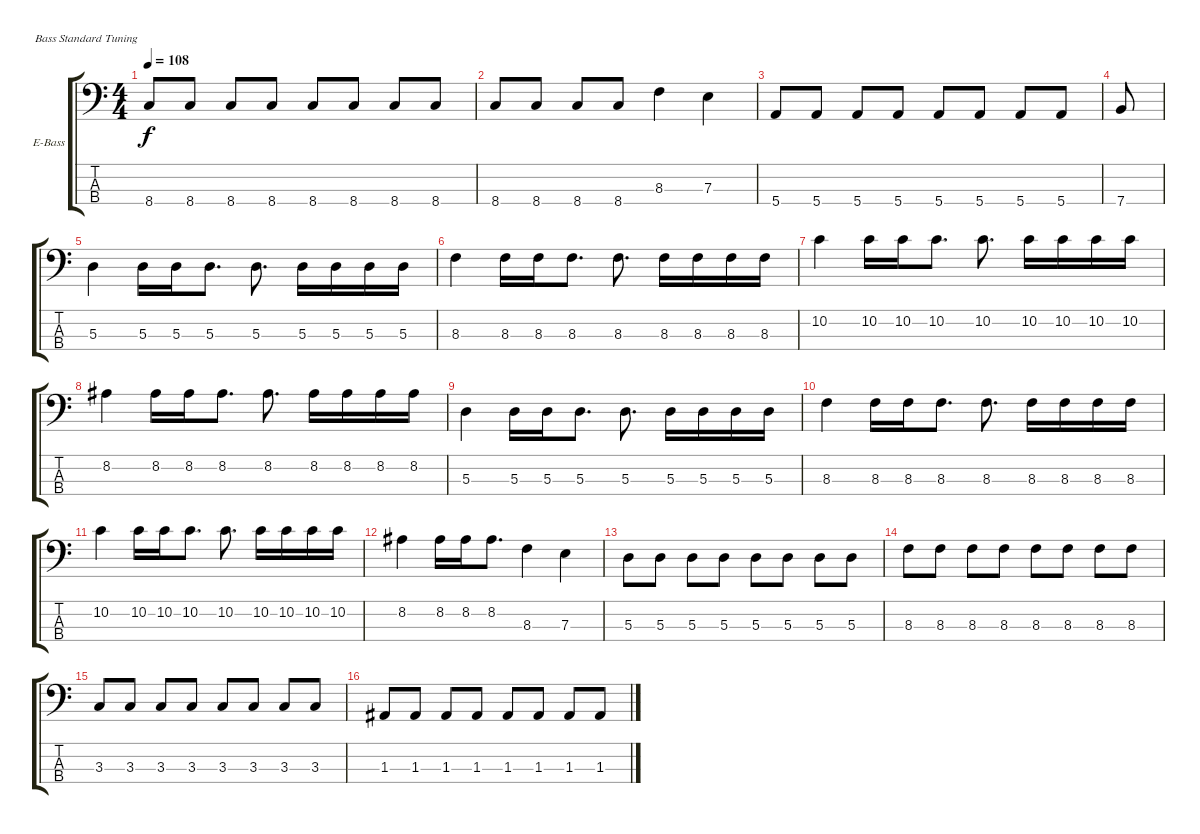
\defaultSystemsLayout 4
\bracketExtendMode groupsimilarinstruments
\firstSystemTrackNameOrientation horizontal
\otherSystemsTrackNameOrientation horizontal
\track ("Electric Bass" "E-Bass") {instrument electricbassfinger}
\staff {score tabs}
\tuning (G2 D2 A1 E1)
\ts (4 4)
\tempo 108
\clef f4
\scale
0.333333
\ks c
8.4.8{dy f} 8.4.8 8.4.8 8.4.8 8.4.8 8.4.8 8.4.8 8.4.8 |
\scale
0.333333 8.4.8 8.4.8 8.4.8 8.4.8 8.3.4 7.3.4 |
\scale
0.333333 5.4.8 5.4.8 5.4.8 5.4.8 5.4.8 5.4.8 5.4.8 5.4.8 |
\scale
0.333333 7.4.8 |
\scale
0.333333 5.3.4 5.3.16 5.3.16 5.3.8{d} 5.3.8{d} 5.3.16 5.3.16 5.3.16 5.3.16 |
\scale
0.333333 8.3.4 8.3.16 8.3.16 8.3.8{d} 8.3.8{d} 8.3.16 8.3.16 8.3.16 8.3.16 |
\scale
0.333333 10.2.4 10.2.16 10.2.16 10.2.8{d} 10.2.8{d} 10.2.16 10.2.16 10.2.16 10.2.16 |
\scale
0.333333 8.2.4 8.2.16 8.2.16 8.2.8{d} 8.2.8{d} 8.2.16 8.2.16 8.2.16 8.2.16 |
\scale
0.333333 5.3.4 5.3.16 5.3.16 5.3.8{d} 5.3.8{d} 5.3.16 5.3.16 5.3.16 5.3.16 |
\scale
0.333333 8.3.4 8.3.16 8.3.16 8.3.8{d} 8.3.8{d} 8.3.16 8.3.16 8.3.16 8.3.16 |
\scale
0.333333 10.2.4 10.2.16 10.2.16 10.2.8{d} 10.2.8{d} 10.2.16 10.2.16 10.2.16 10.2.16 |
\scale
0.333333 8.2.4 8.2.16 8.2.16 8.2.8{d} 8.3.4 7.3.4 |
\scale
0.333333 5.3.8 5.3.8 5.3.8 5.3.8 5.3.8 5.3.8 5.3.8 5.3.8 |
\scale
0.333333 8.3.8 8.3.8 8.3.8 8.3.8 8.3.8 8.3.8 8.3.8 8.3.8 |
\scale
0.333333 3.3.8 3.3.8 3.3.8 3.3.8 3.3.8 3.3.8 3.3.8 3.3.8 |
\scale
0.333333 1.3.8 1.3.8 1.3.8 1.3.8 1.3.8 1.3.8 1.3.8 1.3.8
